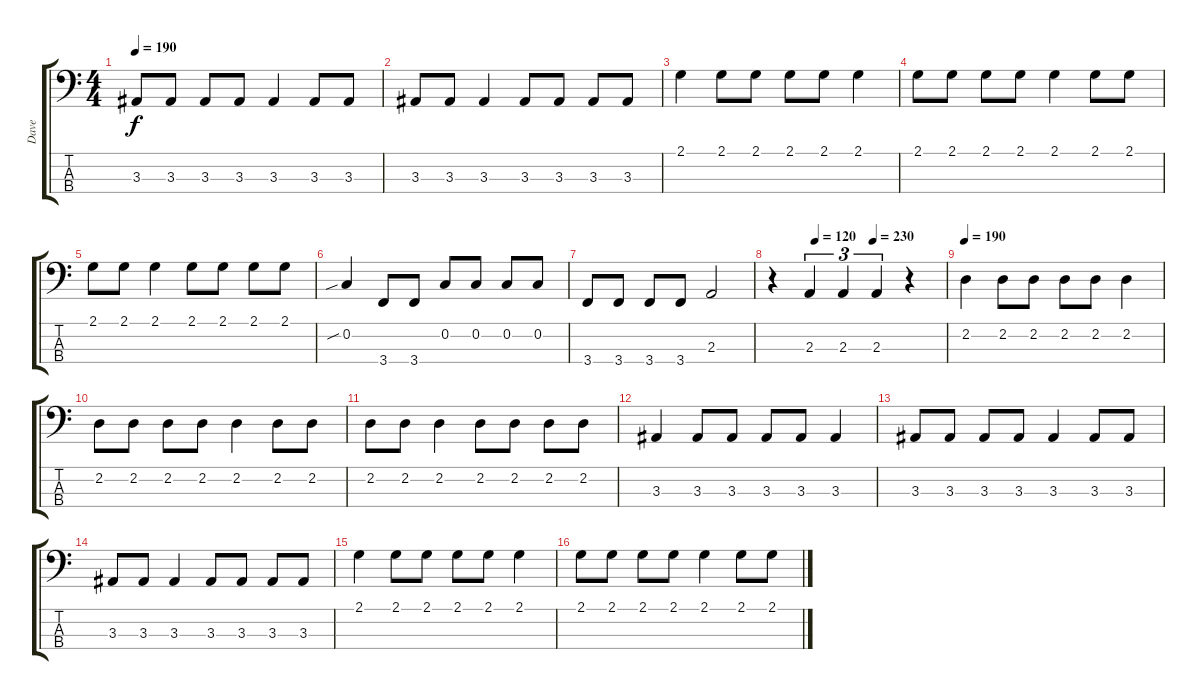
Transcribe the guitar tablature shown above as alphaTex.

\track ("Dave" "Dave") {instrument electricbasspick}
\staff {score tabs}
\tuning (F2 C2 G1 D1) {hide}
\ts (4 4)
\tempo 190
\clef f4
\ks c
3.3.8{dy f} 3.3.8 3.3.8 3.3.8 3.3.4 3.3.8 3.3.8 |
3.3.8 3.3.8 3.3.4 3.3.8 3.3.8 3.3.8 3.3.8 |
2.1.4 2.1.8 2.1.8 2.1.8 2.1.8 2.1.4 |
2.1.8 2.1.8 2.1.8 2.1.8 2.1.4 2.1.8 2.1.8 |
2.1.8 2.1.8 2.1.4 2.1.8 2.1.8 2.1.8 2.1.8 |
0.2{sib}.4 3.4.8 3.4.8 0.2.8 0.2.8 0.2.8 0.2.8 |
3.4.8 3.4.8 3.4.8 3.4.8 2.3.2 |
\tempo (120 0.25)
\tempo (230 0.5833333333333334)
r.4 2.3.4{tu (3 2)} 2.3.4{tu (3 2)} 2.3.4{tu (3 2)} r.4 |
\tempo 190
2.2.4 2.2.8 2.2.8 2.2.8 2.2.8 2.2.4 |
2.2.8 2.2.8 2.2.8 2.2.8 2.2.4 2.2.8 2.2.8 |
2.2.8 2.2.8 2.2.4 2.2.8 2.2.8 2.2.8 2.2.8 |
3.3.4 3.3.8 3.3.8 3.3.8 3.3.8 3.3.4 |
3.3.8 3.3.8 3.3.8 3.3.8 3.3.4 3.3.8 3.3.8 |
3.3.8 3.3.8 3.3.4 3.3.8 3.3.8 3.3.8 3.3.8 |
2.1.4 2.1.8 2.1.8 2.1.8 2.1.8 2.1.4 |
2.1.8 2.1.8 2.1.8 2.1.8 2.1.4 2.1.8 2.1.8
